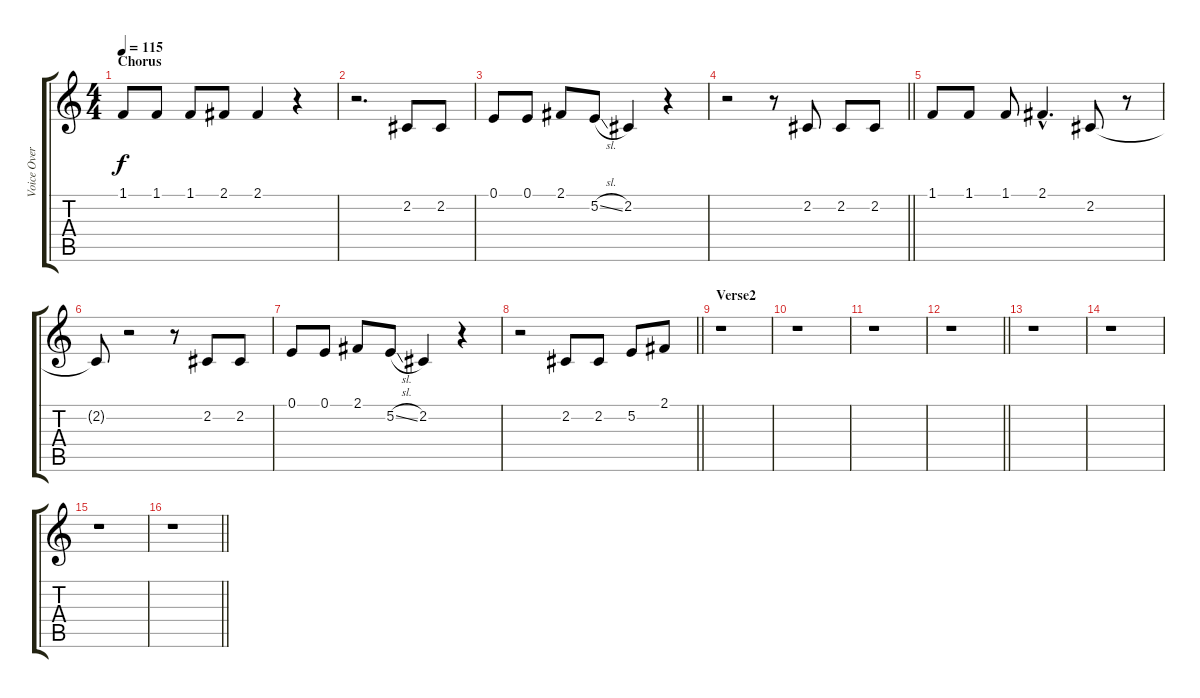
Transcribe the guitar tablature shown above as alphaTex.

\track ("Voice Overdub" "Voice Over") {instrument altosax}
\staff {score tabs}
\tuning (E4 B3 G3 D3 A2 E2) {hide}
\ts (4 4)
\section ("" "Chorus")
\tempo 115
\clef g2
\ks c
1.1.8{dy f} 1.1.8 1.1.8 2.1.8 2.1.4 r.4 |
r.2{d} 2.2.8 2.2.8 |
0.1.8 0.1.8 2.1.8 5.2{sl}.8 2.2.4 r.4 |
\barLineRight lightlight
r.2 r.8 2.2.8 2.2.8 2.2.8 |
1.1.8 1.1.8 1.1.8 2.1{hac}.4{d} 2.2.8 r.8 |
2.2{t}.8 r.2 r.8 2.2.8 2.2.8 |
0.1.8 0.1.8 2.1.8 5.2{sl}.8 2.2.4 r.4 |
\barLineRight lightlight
r.2 2.2.8 2.2.8 5.2.8 2.1.8 |
\section ("" "Verse2")
r.1 |
r.1 |
r.1 |
\barLineRight lightlight
r.1 |
r.1 |
r.1 |
r.1 |
\barLineRight lightlight
r.1
